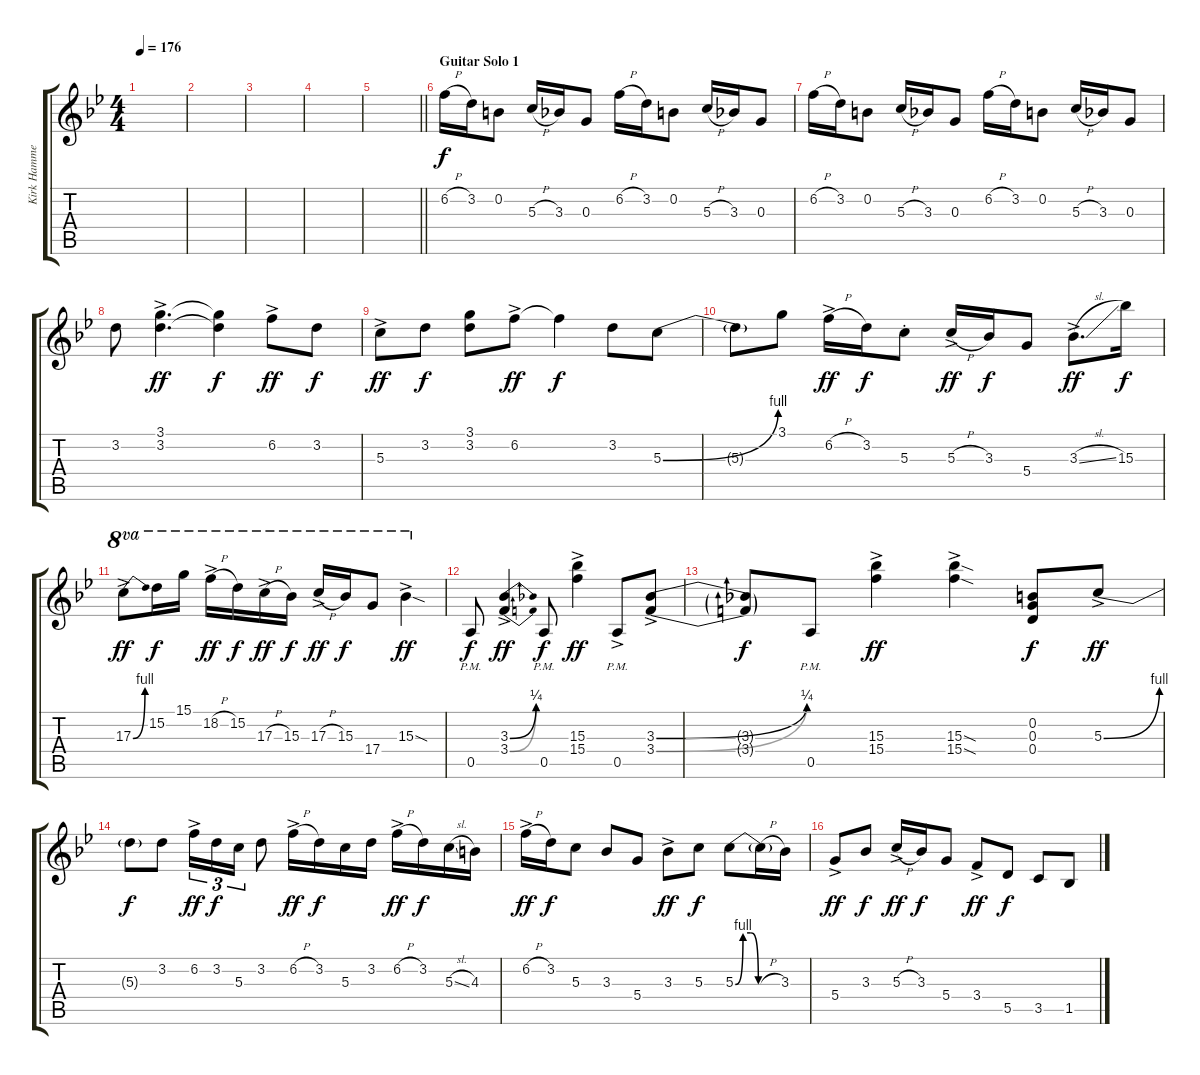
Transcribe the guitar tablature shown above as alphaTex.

\track ("Kirk Hammett (Solo)" "Kirk Hamme") {instrument distortionguitar}
\staff {score tabs}
\tuning (E4 B3 G3 D3 A2 E2) {hide}
\ts (4 4)
\tempo 176
\clef g2
\ks bb
|
|
|
|
\barLineRight lightlight
|
\section ("" "Guitar Solo 1")
6.2{h}.16 3.2.16 0.2.8 5.3{h}.16 3.3.16 0.3.8 6.2{h}.16 3.2.16 0.2.8 5.3{h}.16 3.3.16 0.3.8 |
6.2{h}.16 3.2.16 0.2.8 5.3{h}.16 3.3.16 0.3.8 6.2{h}.16 3.2.16 0.2.8 5.3{h}.16 3.3.16 0.3.8 |
3.2.8 (3.1{ac} 3.2{ac}).4{d dy ff} (3.1{t} 3.2{t}).4{dy f} 6.2{ac}.8{dy ff} 3.2.8{dy f} |
5.3{ac}.8{dy ff} 3.2.8{dy f} (3.1 3.2).8 6.2{ac}.8{dy ff} 6.2{t}.4{dy f} 3.2.8 5.3{be (bend 0 0 60 4)}.8 |
5.3{t}.8 3.1.8 6.2{h ac}.16{dy ff} 3.2.16{dy f} 5.3{st}.8 5.3{h ac}.16{dy ff} 3.3.16{dy f} 5.4.8 3.3{sl ac}.8{d dy ff} 15.3.16{dy f} |
17.3{be (bend 0 0 60 4) ac}.8{ot 8va dy ff} 15.2.16{ot 8va dy f} 15.1.16{ot 8va} 18.2{h ac}.16{ot 8va dy ff} 15.2.16{ot 8va dy f} 17.3{h ac}.16{ot 8va dy ff} 15.3.16{ot 8va dy f} 17.3{h ac}.16{ot 8va dy ff} 15.3.16{ot 8va dy f} 17.4.8{ot 8va} 15.3{sod ac}.4{ot 8va dy ff} |
0.5{pm}.8{dy f} (3.3{be (bend 0 0 60 1) ac} 3.4{be (bend 0 0 60 1) ac}).4{dy ff} 0.5{pm}.8{dy f} (15.3{ac} 15.4{ac}).4{dy ff} 0.5{ac pm}.8 (3.3{be (bend 0 0 60 1) ac} 3.4{be (bend 0 0 60 1) ac}).8 |
(3.3{t} 3.4{t}).8{dy f} 0.5{pm}.8 (15.3{ac} 15.4{ac}).4{dy ff} (15.3{sod ac} 15.4{sod ac}).4 (0.2 0.3 0.4).8{dy f} 5.3{be (bend 0 0 60 4) ac}.8{dy ff} |
5.3{t}.8{dy f} 3.2.8 6.2{ac}.16{tu (3 2) dy ff} 3.2.16{tu (3 2) dy f} 5.3.16{tu (3 2)} 3.2.8 6.2{h ac}.16{dy ff} 3.2.16{dy f} 5.3.16 3.2.16 6.2{h ac}.16{dy ff} 3.2.16{dy f} 5.3{sl}.16 4.3.16 |
6.2{h ac}.16{dy ff} 3.2.16{dy f} 5.3.8 3.3.8 5.4.8 3.3{ac}.8{dy ff} 5.3.8{dy f} 5.3{be (custom 0 0 10 4 20 4 30 0 60 0)}.8 5.3{h t}.16 3.3.16 |
5.4{ac}.8{dy ff} 3.3.8{dy f} 5.3{h ac}.16{dy ff} 3.3.16{dy f} 5.4.8 3.4{ac}.8{dy ff} 5.5.8{dy f} 3.5.8 1.5.8
